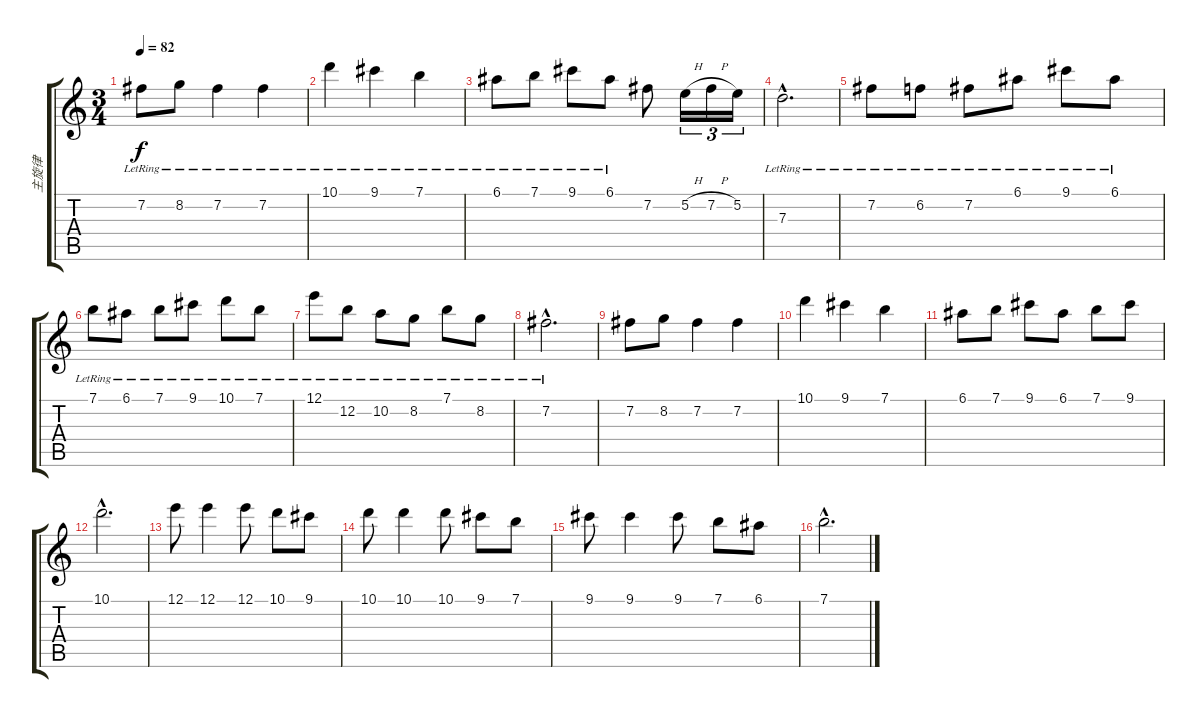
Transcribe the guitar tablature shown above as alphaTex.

\track ("主旋律" "主旋律") {instrument acousticguitarnylon}
\staff {score tabs}
\tuning (E4 B3 G3 D3 A2 E2) {hide}
\ts (3 4)
\tempo 82
\clef g2
\ks c
7.2{lr}.8{dy f instrument acousticguitarnylon} 8.2{lr}.8 7.2{lr}.4 7.2{lr}.4 |
10.1{lr}.4 9.1{lr}.4 7.1{lr}.4 |
6.1{lr}.8 7.1{lr}.8 9.1{lr}.8 6.1{lr}.8 7.2.8 5.2{h}.16{tu (3 2)} 7.2{h}.16{tu (3 2)} 5.2.16{tu (3 2)} |
7.3{hac lr}.2{d} |
7.2{lr}.8 6.2{lr}.8 7.2{lr}.8 6.1{lr}.8 9.1{lr}.8 6.1{lr}.8 |
7.1{lr}.8 6.1{lr}.8 7.1{lr}.8 9.1{lr}.8 10.1{lr}.8 7.1{lr}.8 |
12.1{lr}.8 12.2{lr}.8 10.2{lr}.8 8.2{lr}.8 7.1{lr}.8 8.2{lr}.8 |
7.2{hac lr}.2{d} |
7.2.8 8.2.8 7.2.4 7.2.4 |
10.1.4 9.1.4 7.1.4 |
6.1.8 7.1.8 9.1.8 6.1.8 7.1.8 9.1.8 |
10.1{hac}.2{d} |
12.1.8 12.1.4 12.1.8 10.1.8 9.1.8 |
10.1.8 10.1.4 10.1.8 9.1.8 7.1.8 |
9.1.8 9.1.4 9.1.8 7.1.8 6.1.8 |
7.1{hac}.2{d}
